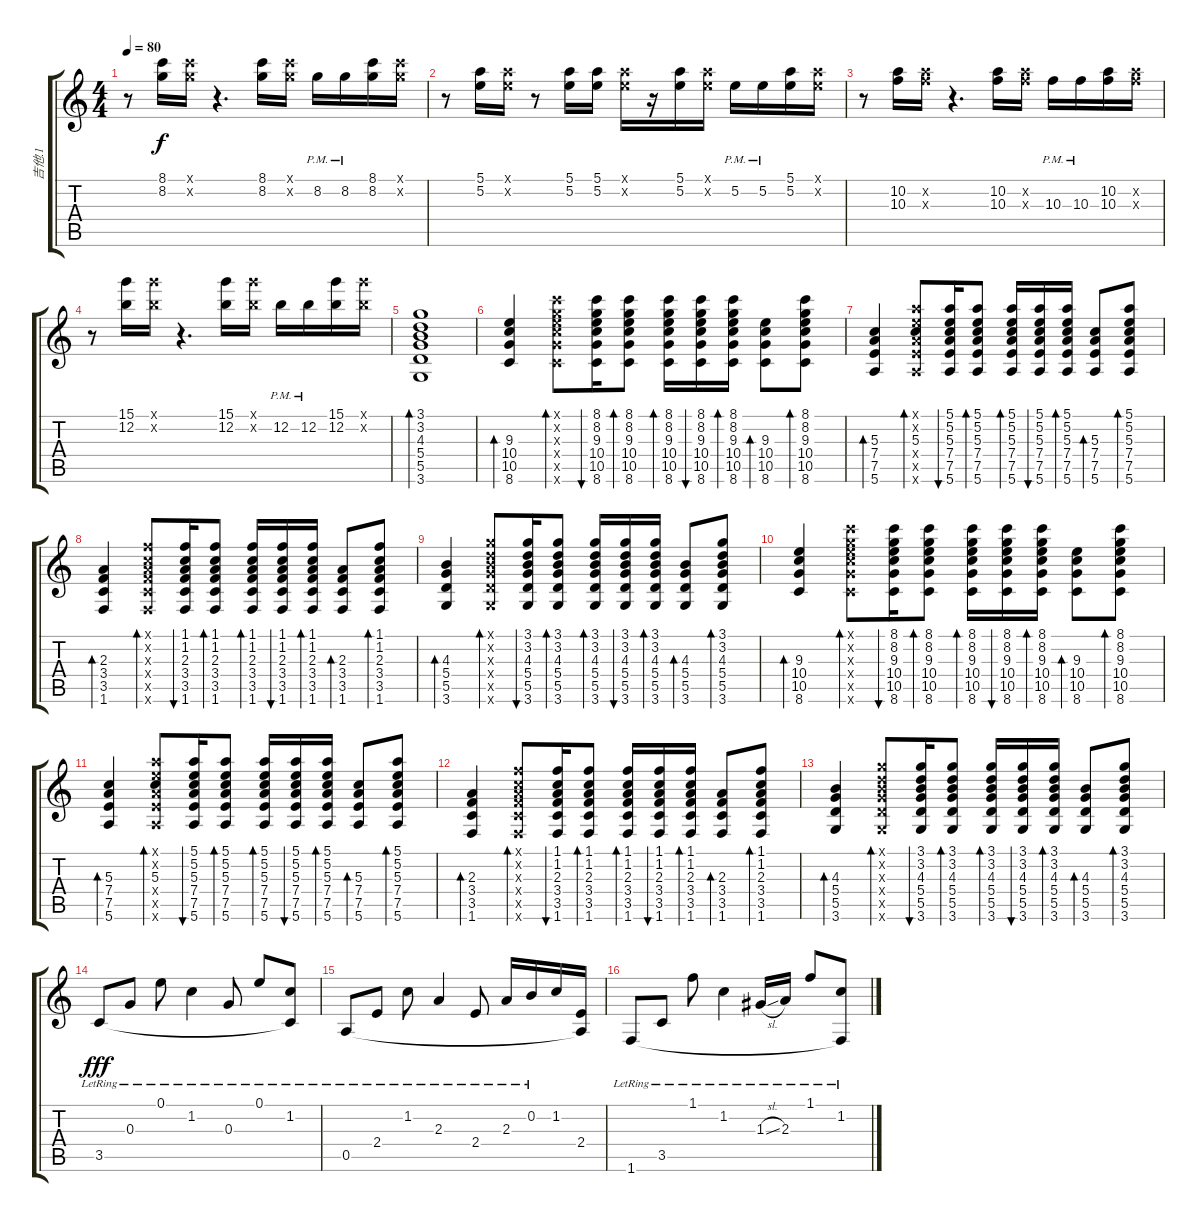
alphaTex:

\track ("吉他.1" "吉他.1") {instrument acousticguitarnylon}
\staff {score tabs}
\tuning (E4 B3 G3 D3 A2 E2) {hide}
\ts (4 4)
\tempo 80
\clef g2
\ks c
r.8{dy f} (8.1 8.2).16 (8.1{x} 8.2{x}).16 r.4{d} (8.1 8.2).16 (8.1{x} 8.2{x}).16 8.2{pm}.16 8.2{pm}.16 (8.1 8.2).16 (8.1{x} 8.2{x}).16 |
r.8 (5.1 5.2).16 (5.1{x} 5.2{x}).16 r.8 (5.1 5.2).16 (5.1 5.2).16 (5.1{x} 5.2{x}).16 r.16 (5.1 5.2).16 (5.1{x} 5.2{x}).16 5.2{pm}.16 5.2{pm}.16 (5.1 5.2).16 (5.1{x} 5.2{x}).16 |
r.8 (10.2 10.3).16 (10.2{x} 10.3{x}).16 r.4{d} (10.2 10.3).16 (10.2{x} 10.3{x}).16 10.3{pm}.16 10.3{pm}.16 (10.2 10.3).16 (10.2{x} 10.3{x}).16 |
r.8 (15.1 12.2).16 (15.1{x} 12.2{x}).16 r.4{d} (15.1 12.2).16 (15.1{x} 12.2{x}).16 12.2{pm}.16 12.2{pm}.16 (15.1 12.2).16 (15.1{x} 12.2{x}).16 |
(3.1 3.2 4.3 5.4 5.5 3.6).1{bd 240} |
(9.3 10.4 10.5 8.6).4{bd 120 volume 8} (8.1{x} 8.2{x} 9.3{x} 10.4{x} 10.5{x} 8.6{x}).8{bd 60} (8.1 8.2 9.3 10.4 10.5 8.6).16{bu 30} (8.1 8.2 9.3 10.4 10.5 8.6).8{bd 30} (8.1 8.2 9.3 10.4 10.5 8.6).16{bd 30} (8.1 8.2 9.3 10.4 10.5 8.6).16{bu 30} (8.1 8.2 9.3 10.4 10.5 8.6).16{bd 30} (9.3 10.4 10.5 8.6).8{bd 120} (8.1 8.2 9.3 10.4 10.5 8.6).8{bd 30} |
(5.3 7.4 7.5 5.6).4{bd 120} (5.1{x} 5.2{x} 5.3 7.4{x} 7.5{x} 5.6{x}).8{bd 60} (5.1 5.2 5.3 7.4 7.5 5.6).16{bu 30} (5.1 5.2 5.3 7.4 7.5 5.6).8{bd 30} (5.1 5.2 5.3 7.4 7.5 5.6).16{bd 30} (5.1 5.2 5.3 7.4 7.5 5.6).16{bu 30} (5.1 5.2 5.3 7.4 7.5 5.6).16{bd 30} (5.3 7.4 7.5 5.6).8{bd 120} (5.1 5.2 5.3 7.4 7.5 5.6).8{bd 30} |
(2.3 3.4 3.5 1.6).4{bd 120} (1.1{x} 1.2{x} 2.3{x} 3.4{x} 3.5{x} 1.6{x}).8{bd 60} (1.1 1.2 2.3 3.4 3.5 1.6).16{bu 30} (1.1 1.2 2.3 3.4 3.5 1.6).8{bd 30} (1.1 1.2 2.3 3.4 3.5 1.6).16{bd 30} (1.1 1.2 2.3 3.4 3.5 1.6).16{bu 30} (1.1 1.2 2.3 3.4 3.5 1.6).16{bd 30} (2.3 3.4 3.5 1.6).8{bd 120} (1.1 1.2 2.3 3.4 3.5 1.6).8{bd 30} |
(4.3 5.4 5.5 3.6).4{bd 120} (3.1{x} 3.2{x} 4.3{x} 5.4{x} 5.5{x} 3.6{x}).8{bd 60} (3.1 3.2 4.3 5.4 5.5 3.6).16{bu 30} (3.1 3.2 4.3 5.4 5.5 3.6).8{bd 30} (3.1 3.2 4.3 5.4 5.5 3.6).16{bd 30} (3.1 3.2 4.3 5.4 5.5 3.6).16{bu 30} (3.1 3.2 4.3 5.4 5.5 3.6).16{bd 30} (4.3 5.4 5.5 3.6).8{bd 120} (3.1 3.2 4.3 5.4 5.5 3.6).8{bd 30} |
(9.3 10.4 10.5 8.6).4{bd 120} (8.1{x} 8.2{x} 9.3{x} 10.4{x} 10.5{x} 8.6{x}).8{bd 60} (8.1 8.2 9.3 10.4 10.5 8.6).16{bu 30} (8.1 8.2 9.3 10.4 10.5 8.6).8{bd 30} (8.1 8.2 9.3 10.4 10.5 8.6).16{bd 30} (8.1 8.2 9.3 10.4 10.5 8.6).16{bu 30} (8.1 8.2 9.3 10.4 10.5 8.6).16{bd 30} (9.3 10.4 10.5 8.6).8{bd 120} (8.1 8.2 9.3 10.4 10.5 8.6).8{bd 30} |
(5.3 7.4 7.5 5.6).4{bd 120} (5.1{x} 5.2{x} 5.3 7.4{x} 7.5{x} 5.6{x}).8{bd 60} (5.1 5.2 5.3 7.4 7.5 5.6).16{bu 30} (5.1 5.2 5.3 7.4 7.5 5.6).8{bd 30} (5.1 5.2 5.3 7.4 7.5 5.6).16{bd 30} (5.1 5.2 5.3 7.4 7.5 5.6).16{bu 30} (5.1 5.2 5.3 7.4 7.5 5.6).16{bd 30} (5.3 7.4 7.5 5.6).8{bd 120} (5.1 5.2 5.3 7.4 7.5 5.6).8{bd 30} |
(2.3 3.4 3.5 1.6).4{bd 120} (1.1{x} 1.2{x} 2.3{x} 3.4{x} 3.5{x} 1.6{x}).8{bd 60} (1.1 1.2 2.3 3.4 3.5 1.6).16{bu 30} (1.1 1.2 2.3 3.4 3.5 1.6).8{bd 30} (1.1 1.2 2.3 3.4 3.5 1.6).16{bd 30} (1.1 1.2 2.3 3.4 3.5 1.6).16{bu 30} (1.1 1.2 2.3 3.4 3.5 1.6).16{bd 30} (2.3 3.4 3.5 1.6).8{bd 120} (1.1 1.2 2.3 3.4 3.5 1.6).8{bd 30} |
(4.3 5.4 5.5 3.6).4{bd 120} (3.1{x} 3.2{x} 4.3{x} 5.4{x} 5.5{x} 3.6{x}).8{bd 60} (3.1 3.2 4.3 5.4 5.5 3.6).16{bu 30} (3.1 3.2 4.3 5.4 5.5 3.6).8{bd 30} (3.1 3.2 4.3 5.4 5.5 3.6).16{bd 30} (3.1 3.2 4.3 5.4 5.5 3.6).16{bu 30} (3.1 3.2 4.3 5.4 5.5 3.6).16{bd 30} (4.3 5.4 5.5 3.6).8{bd 120} (3.1 3.2 4.3 5.4 5.5 3.6).8{bd 30} |
3.5{lr}.8{dy fff volume 14} 0.3{lr}.8 0.1{lr}.8 1.2{lr}.4 0.3{lr}.8 0.1{lr}.8 (1.2{lr} 3.5{t}).8{txt ""} |
0.5{lr}.8 2.4{lr}.8 1.2{lr}.8 2.3{lr}.4 2.4{lr}.8 2.3{lr}.16 0.2{lr}.16 1.2.16 (2.4 0.5{t}).16 |
1.6{lr}.8 3.5{lr}.8 1.1{lr}.8 1.2{lr}.4 1.3{sl lr}.16 2.3{lr}.16 1.1{lr}.8 (1.2{lr} 1.6{t}).8
